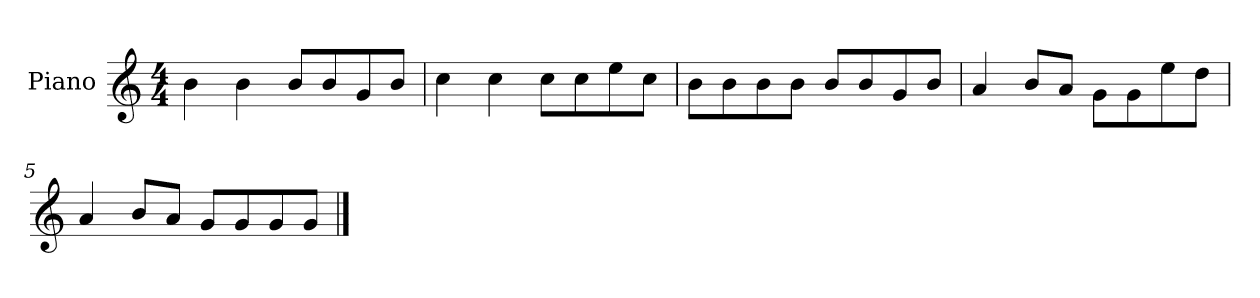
**kern
*part1
*staff1
*I"Piano
*I'P-no
*clefG2
*k[]
*M4/4
*MM90
=1
4b\
4b\
8b/L
8b/
8g/
8b/J
=2
4cc\
4cc\
8cc\L
8cc\
8ee\
8cc\J
=3
8b\L
8b\
8b\
8b\J
8b/L
8b/
8g/
8b/J
=4
4a/
8b/L
8a/J
8g\L
8g\
8ee\
8dd\J
=5
4a/
8b/L
8a/J
8g/L
8g/
8g/
8g/J
==
*-
